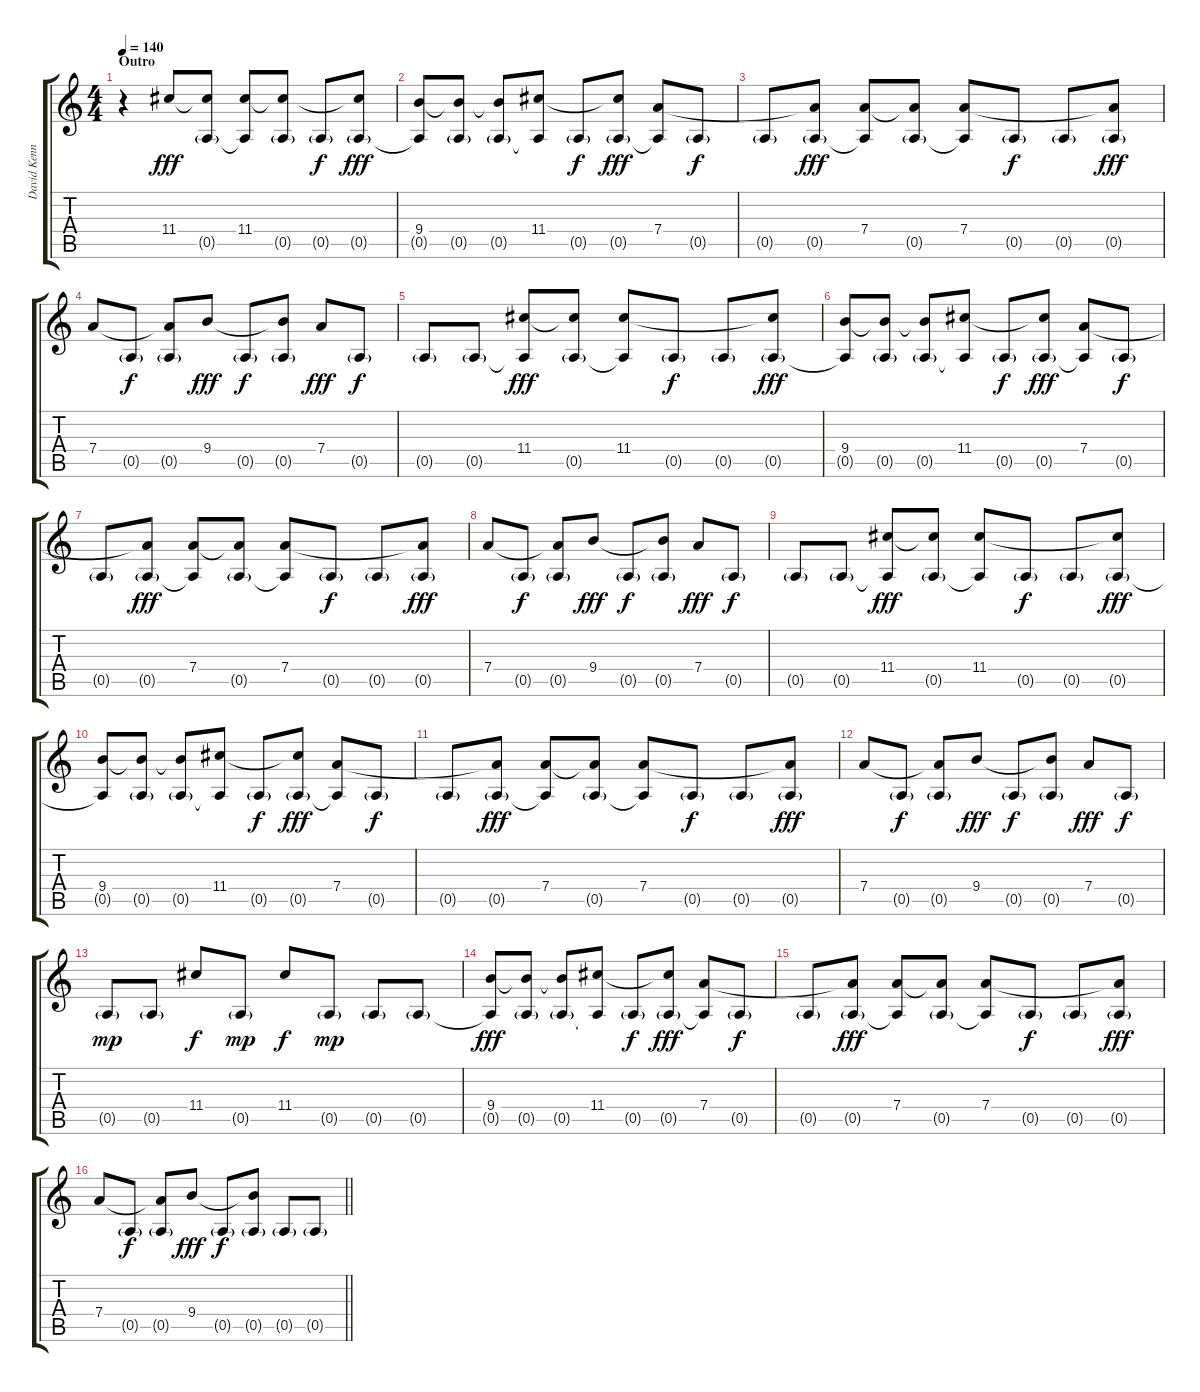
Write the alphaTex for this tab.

\track ("David Kennedy" "David Kenn") {instrument acousticguitarsteel}
\staff {score tabs}
\tuning (E4 B3 G3 D3 A2 E2) {hide}
\ts (4 4)
\section ("" "Outro")
\tempo 140
\clef g2
\ks c
r.4{dy f volume 16} 11.4.8{dy fff} (11.4{t} 0.5{g}).8 (11.4 0.5{t}).8 (11.4{t} 0.5{g}).8 0.5{g}.8{dy f} (11.4{t} 0.5{g}).8{dy fff} |
(9.4 0.5{t}).8 (9.4{t} 0.5{g}).8 (9.4{t} 0.5{g}).8 (11.4 0.5{t}).8 0.5{g}.8{dy f} (11.4{t} 0.5{g}).8{dy fff} (7.4 0.5{t}).8 0.5{g}.8{dy f} |
0.5{g}.8 (7.4{t} 0.5{g}).8{dy fff} (7.4 0.5{t}).8 (7.4{t} 0.5{g}).8 (7.4 0.5{t}).8 0.5{g}.8{dy f} 0.5{g}.8 (7.4{t} 0.5{g}).8{dy fff} |
7.4.8 0.5{g}.8{dy f} (7.4{t} 0.5{g}).8 9.4.8{dy fff} 0.5{g}.8{dy f} (9.4{t} 0.5{g}).8 7.4.8{dy fff} 0.5{g}.8{dy f} |
0.5{g}.8 0.5{g}.8 (11.4 0.5{t}).8{dy fff} (11.4{t} 0.5{g}).8 (11.4 0.5{t}).8 0.5{g}.8{dy f} 0.5{g}.8 (11.4{t} 0.5{g}).8{dy fff} |
(9.4 0.5{t}).8 (9.4{t} 0.5{g}).8 (9.4{t} 0.5{g}).8 (11.4 0.5{t}).8 0.5{g}.8{dy f} (11.4{t} 0.5{g}).8{dy fff} (7.4 0.5{t}).8 0.5{g}.8{dy f} |
0.5{g}.8 (7.4{t} 0.5{g}).8{dy fff} (7.4 0.5{t}).8 (7.4{t} 0.5{g}).8 (7.4 0.5{t}).8 0.5{g}.8{dy f} 0.5{g}.8 (7.4{t} 0.5{g}).8{dy fff} |
7.4.8 0.5{g}.8{dy f} (7.4{t} 0.5{g}).8 9.4.8{dy fff} 0.5{g}.8{dy f} (9.4{t} 0.5{g}).8 7.4.8{dy fff} 0.5{g}.8{dy f} |
0.5{g}.8 0.5{g}.8 (11.4 0.5{t}).8{dy fff} (11.4{t} 0.5{g}).8 (11.4 0.5{t}).8 0.5{g}.8{dy f} 0.5{g}.8 (11.4{t} 0.5{g}).8{dy fff} |
(9.4 0.5{t}).8 (9.4{t} 0.5{g}).8 (9.4{t} 0.5{g}).8 (11.4 0.5{t}).8 0.5{g}.8{dy f} (11.4{t} 0.5{g}).8{dy fff} (7.4 0.5{t}).8 0.5{g}.8{dy f} |
0.5{g}.8 (7.4{t} 0.5{g}).8{dy fff} (7.4 0.5{t}).8 (7.4{t} 0.5{g}).8 (7.4 0.5{t}).8 0.5{g}.8{dy f} 0.5{g}.8 (7.4{t} 0.5{g}).8{dy fff} |
7.4.8 0.5{g}.8{dy f} (7.4{t} 0.5{g}).8 9.4.8{dy fff} 0.5{g}.8{dy f} (9.4{t} 0.5{g}).8 7.4.8{dy fff} 0.5{g}.8{dy f} |
0.5{g}.8{dy mp} 0.5{g}.8 11.4.8{dy f} 0.5{g}.8{dy mp} 11.4.8{dy f} 0.5{g}.8{dy mp} 0.5{g}.8 0.5{g}.8 |
(9.4 0.5{t}).8{dy fff} (9.4{t} 0.5{g}).8 (9.4{t} 0.5{g}).8 (11.4 0.5{t}).8 0.5{g}.8{dy f} (11.4{t} 0.5{g}).8{dy fff} (7.4 0.5{t}).8 0.5{g}.8{dy f} |
0.5{g}.8 (7.4{t} 0.5{g}).8{dy fff} (7.4 0.5{t}).8 (7.4{t} 0.5{g}).8 (7.4 0.5{t}).8 0.5{g}.8{dy f} 0.5{g}.8 (7.4{t} 0.5{g}).8{dy fff} |
\barLineRight lightlight
7.4.8 0.5{g}.8{dy f} (7.4{t} 0.5{g}).8 9.4.8{dy fff} 0.5{g}.8{dy f} (9.4{t} 0.5{g}).8 0.5{g}.8 0.5{g}.8
